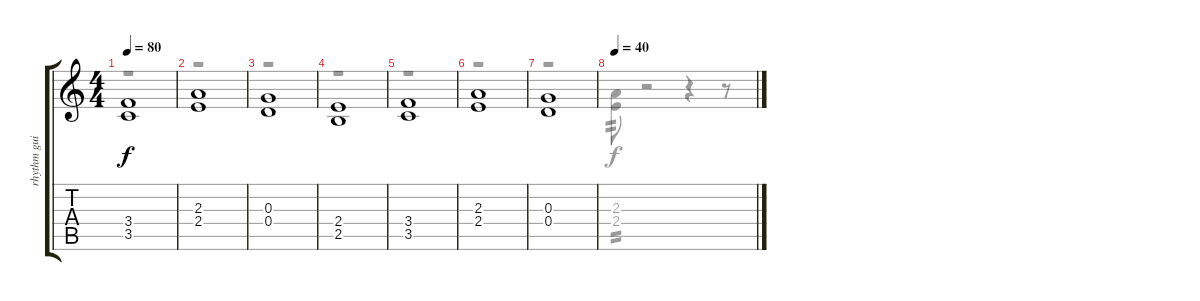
\track ("rhythm guitar" "rhythm gui") {instrument distortionguitar}
\staff {score tabs}
\tuning (E4 B3 G3 D3 A2 E2) {hide}
\voice
\ts (4 4)
\tempo 80
\clef g2
\ks c
(3.4 3.5).1{dy f} |
(2.3 2.4).1 |
(0.3 0.4).1 |
(2.4 2.5).1 |
(3.4 3.5).1 |
(2.3 2.4).1 |
(0.3 0.4).1 |
\tempo 40
|
|
\voice
\clef g2
\ottava regular
\simile none
\ks c
r.1{dy f} |
r.1 |
r.1 |
r.1 |
r.1 |
r.1 |
r.1 |
(2.3 2.4).8{tp 2} r.2 r.4 r.8 |
|
